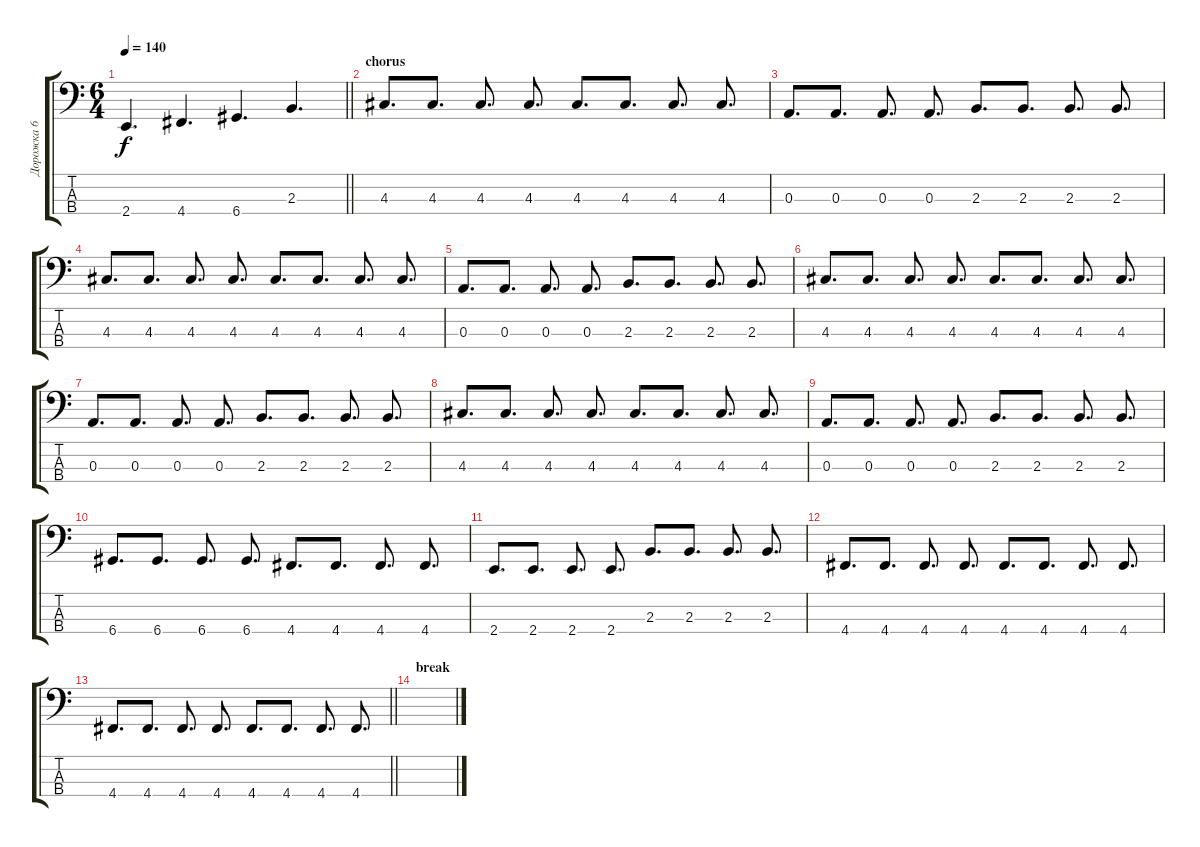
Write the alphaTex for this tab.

\track ("Дорожка 6" "Дорожка 6") {instrument electricbassfinger}
\staff {score tabs}
\tuning (G2 D2 A1 D1) {hide}
\ts (6 4)
\tempo 140
\clef f4
\barLineRight lightlight
\ks c
2.4.4{d dy f} 4.4.4{d} 6.4.4{d} 2.3.4{d} |
\section ("" "chorus")
4.3.8{d} 4.3.8{d} 4.3.8{d} 4.3.8{d} 4.3.8{d} 4.3.8{d} 4.3.8{d} 4.3.8{d} |
0.3.8{d} 0.3.8{d} 0.3.8{d} 0.3.8{d} 2.3.8{d} 2.3.8{d} 2.3.8{d} 2.3.8{d} |
4.3.8{d} 4.3.8{d} 4.3.8{d} 4.3.8{d} 4.3.8{d} 4.3.8{d} 4.3.8{d} 4.3.8{d} |
0.3.8{d} 0.3.8{d} 0.3.8{d} 0.3.8{d} 2.3.8{d} 2.3.8{d} 2.3.8{d} 2.3.8{d} |
4.3.8{d} 4.3.8{d} 4.3.8{d} 4.3.8{d} 4.3.8{d} 4.3.8{d} 4.3.8{d} 4.3.8{d} |
0.3.8{d} 0.3.8{d} 0.3.8{d} 0.3.8{d} 2.3.8{d} 2.3.8{d} 2.3.8{d} 2.3.8{d} |
4.3.8{d} 4.3.8{d} 4.3.8{d} 4.3.8{d} 4.3.8{d} 4.3.8{d} 4.3.8{d} 4.3.8{d} |
0.3.8{d} 0.3.8{d} 0.3.8{d} 0.3.8{d} 2.3.8{d} 2.3.8{d} 2.3.8{d} 2.3.8{d} |
6.4.8{d} 6.4.8{d} 6.4.8{d} 6.4.8{d} 4.4.8{d} 4.4.8{d} 4.4.8{d} 4.4.8{d} |
2.4.8{d} 2.4.8{d} 2.4.8{d} 2.4.8{d} 2.3.8{d} 2.3.8{d} 2.3.8{d} 2.3.8{d} |
4.4.8{d} 4.4.8{d} 4.4.8{d} 4.4.8{d} 4.4.8{d} 4.4.8{d} 4.4.8{d} 4.4.8{d} |
\barLineRight lightlight
4.4.8{d} 4.4.8{d} 4.4.8{d} 4.4.8{d} 4.4.8{d} 4.4.8{d} 4.4.8{d} 4.4.8{d} |
\section ("" "break")
